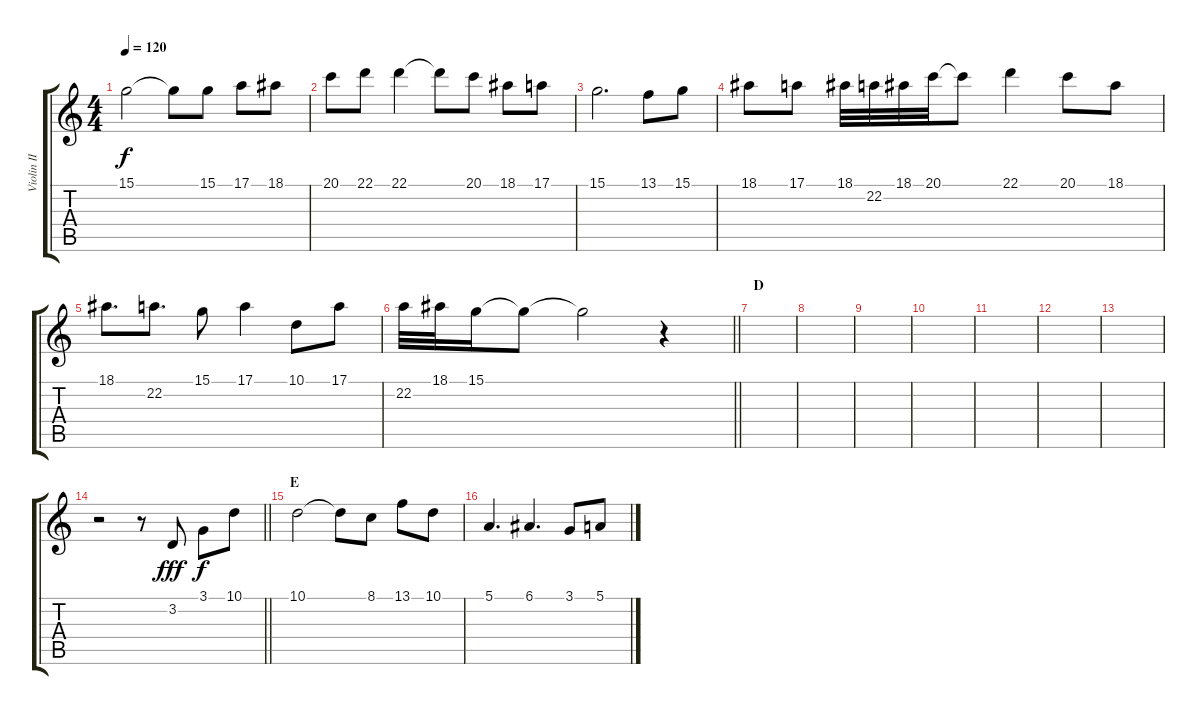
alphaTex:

\track ("Violin II" "Violin II") {instrument violin}
\staff {score tabs}
\tuning (E4 B3 G3 D3 A2 E2) {hide}
\ts (4 4)
\tempo 120
\clef g2
\ks c
15.1.2{dy f} 15.1{t}.8 15.1.8 17.1.8 18.1.8 |
20.1.8 22.1.8 22.1.4 22.1{t}.8 20.1.8 18.1.8 17.1.8 |
15.1.2{d} 13.1.8 15.1.8 |
18.1.8 17.1.8 18.1.32 22.2.32 18.1.32 20.1.32 20.1{t}.8 22.1.4 20.1.8 18.1.8 |
18.1.8{d} 22.2.8{d} 15.1.8 17.1.4 10.1.8 17.1.8 |
\barLineRight lightlight
22.2.32 18.1.32 15.1.16 15.1{t}.8 15.1{t}.2 r.4 |
\section ("" "D")
|
|
|
|
|
|
|
\barLineRight lightlight
r.2{volume 14} r.8 3.2.8{dy fff} 3.1.8{dy f} 10.1.8 |
\section ("" "E")
10.1.2 10.1{t}.8 8.1.8 13.1.8 10.1.8 |
5.1.4{d} 6.1.4{d} 3.1.8 5.1.8
